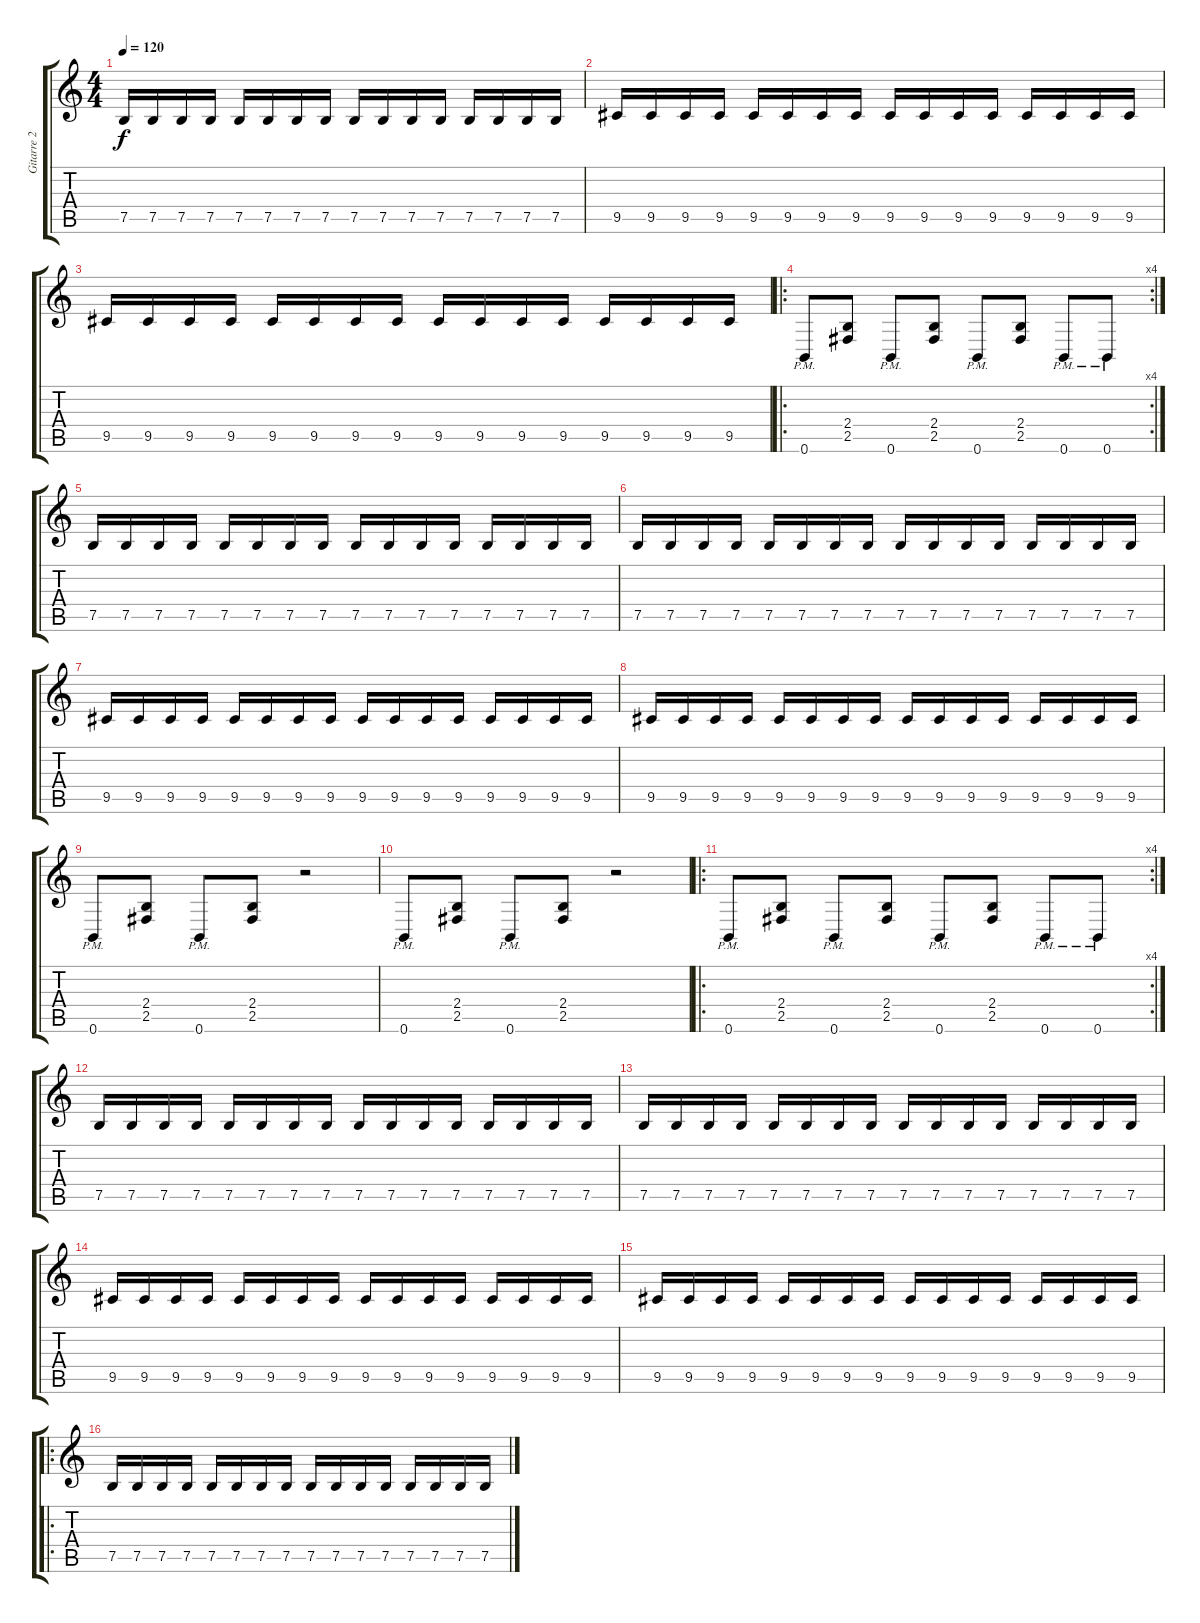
\track ("Gitarre 2" "Gitarre 2") {instrument distortionguitar}
\staff {score tabs}
\tuning (B3 Gb3 D3 A2 E2 B1) {hide}
\ts (4 4)
\tempo 120
\clef g2
\ks c
7.5.16{dy f} 7.5.16 7.5.16 7.5.16 7.5.16 7.5.16 7.5.16 7.5.16 7.5.16 7.5.16 7.5.16 7.5.16 7.5.16 7.5.16 7.5.16 7.5.16 |
9.5.16 9.5.16 9.5.16 9.5.16 9.5.16 9.5.16 9.5.16 9.5.16 9.5.16 9.5.16 9.5.16 9.5.16 9.5.16 9.5.16 9.5.16 9.5.16 |
9.5.16 9.5.16 9.5.16 9.5.16 9.5.16 9.5.16 9.5.16 9.5.16 9.5.16 9.5.16 9.5.16 9.5.16 9.5.16 9.5.16 9.5.16 9.5.16 |
\ro
\rc 4
0.6{pm}.8 (2.4 2.5).8 0.6{pm}.8 (2.4 2.5).8 0.6{pm}.8 (2.4 2.5).8 0.6{pm}.8 0.6{pm}.8 |
7.5.16 7.5.16 7.5.16 7.5.16 7.5.16 7.5.16 7.5.16 7.5.16 7.5.16 7.5.16 7.5.16 7.5.16 7.5.16 7.5.16 7.5.16 7.5.16 |
7.5.16 7.5.16 7.5.16 7.5.16 7.5.16 7.5.16 7.5.16 7.5.16 7.5.16 7.5.16 7.5.16 7.5.16 7.5.16 7.5.16 7.5.16 7.5.16 |
9.5.16 9.5.16 9.5.16 9.5.16 9.5.16 9.5.16 9.5.16 9.5.16 9.5.16 9.5.16 9.5.16 9.5.16 9.5.16 9.5.16 9.5.16 9.5.16 |
9.5.16 9.5.16 9.5.16 9.5.16 9.5.16 9.5.16 9.5.16 9.5.16 9.5.16 9.5.16 9.5.16 9.5.16 9.5.16 9.5.16 9.5.16 9.5.16 |
0.6{pm}.8 (2.4 2.5).8 0.6{pm}.8 (2.4 2.5).8 r.2 |
0.6{pm}.8 (2.4 2.5).8 0.6{pm}.8 (2.4 2.5).8 r.2 |
\ro
\rc 4
0.6{pm}.8 (2.4 2.5).8 0.6{pm}.8 (2.4 2.5).8 0.6{pm}.8 (2.4 2.5).8 0.6{pm}.8 0.6{pm}.8 |
7.5.16 7.5.16 7.5.16 7.5.16 7.5.16 7.5.16 7.5.16 7.5.16 7.5.16 7.5.16 7.5.16 7.5.16 7.5.16 7.5.16 7.5.16 7.5.16 |
7.5.16 7.5.16 7.5.16 7.5.16 7.5.16 7.5.16 7.5.16 7.5.16 7.5.16 7.5.16 7.5.16 7.5.16 7.5.16 7.5.16 7.5.16 7.5.16 |
9.5.16 9.5.16 9.5.16 9.5.16 9.5.16 9.5.16 9.5.16 9.5.16 9.5.16 9.5.16 9.5.16 9.5.16 9.5.16 9.5.16 9.5.16 9.5.16 |
9.5.16 9.5.16 9.5.16 9.5.16 9.5.16 9.5.16 9.5.16 9.5.16 9.5.16 9.5.16 9.5.16 9.5.16 9.5.16 9.5.16 9.5.16 9.5.16 |
\ro
7.5.16 7.5.16 7.5.16 7.5.16 7.5.16 7.5.16 7.5.16 7.5.16 7.5.16 7.5.16 7.5.16 7.5.16 7.5.16 7.5.16 7.5.16 7.5.16
